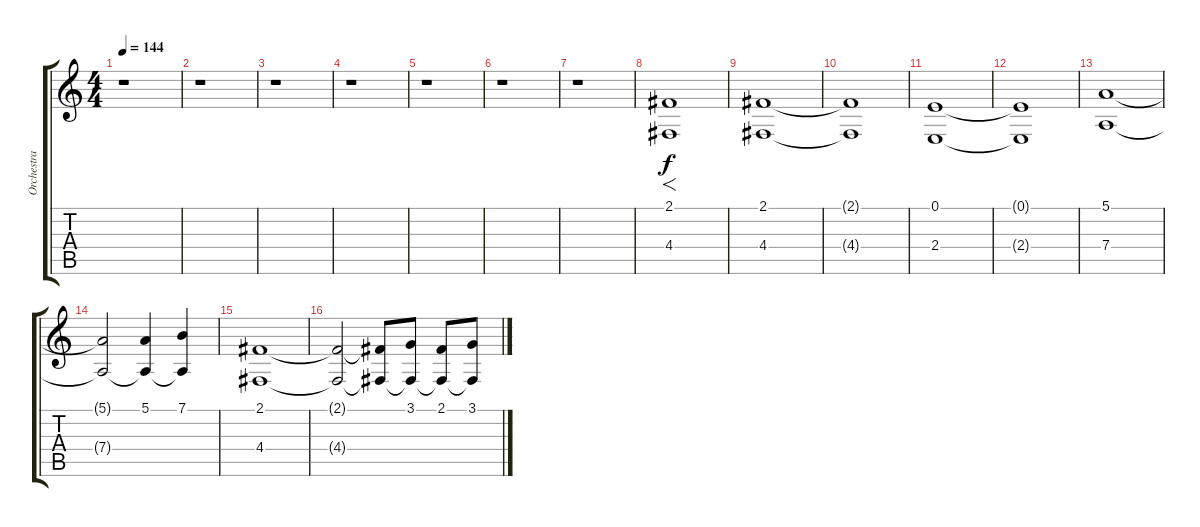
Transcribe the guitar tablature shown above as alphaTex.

\track ("Orchestra 1" "Orchestra ") {instrument stringensemble1}
\staff {score tabs}
\tuning (E4 B3 G3 D3 A2 D2) {hide}
\ts (4 4)
\tempo 144
\clef g2
\ks c
r.1{dy f} |
r.1 |
r.1 |
r.1 |
r.1 |
r.1 |
r.1 |
(2.1 4.4).1{f} |
(2.1 4.4).1 |
(2.1{t} 4.4{t}).1 |
(0.1 2.4).1 |
(0.1{t} 2.4{t}).1 |
(5.1 7.4).1 |
(5.1{t} 7.4{t}).2 (5.1 7.4{t}).4 (7.1 7.4{t}).4 |
(2.1 4.4).1 |
(2.1{t} 4.4{t}).2 (2.1{t} 4.4{t}).8 (3.1 4.4{t}).8 (2.1 4.4{t}).8 (3.1 4.4{t}).8
